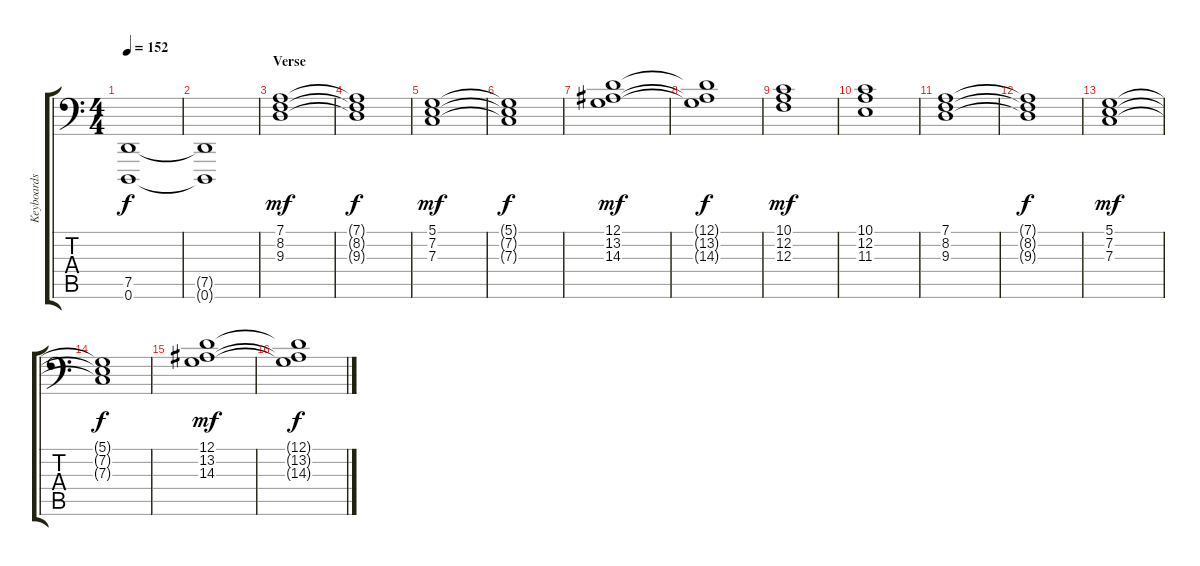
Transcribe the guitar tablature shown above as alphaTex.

\track ("Keyboards" "Keyboards") {instrument stringensemble1}
\staff {score tabs}
\tuning (D3 A2 F2 C2 G1 D1) {hide}
\ts (4 4)
\tempo 152
\clef f4
\ks c
(7.5{t} 0.6{t}).1{dy f} |
(7.5{t} 0.6{t}).1 |
\section ("" "Verse")
(7.1 8.2 9.3).1{dy mf volume 10} |
(7.1{t} 8.2{t} 9.3{t}).1{dy f} |
(5.1 7.2 7.3).1{dy mf} |
(5.1{t} 7.2{t} 7.3{t}).1{dy f} |
(12.1 13.2 14.3).1{dy mf} |
(12.1{t} 13.2{t} 14.3{t}).1{dy f} |
(10.1 12.2 12.3).1{dy mf} |
(10.1 12.2 11.3).1 |
(7.1 8.2 9.3).1 |
(7.1{t} 8.2{t} 9.3{t}).1{dy f} |
(5.1 7.2 7.3).1{dy mf} |
(5.1{t} 7.2{t} 7.3{t}).1{dy f} |
(12.1 13.2 14.3).1{dy mf} |
(12.1{t} 13.2{t} 14.3{t}).1{dy f}
